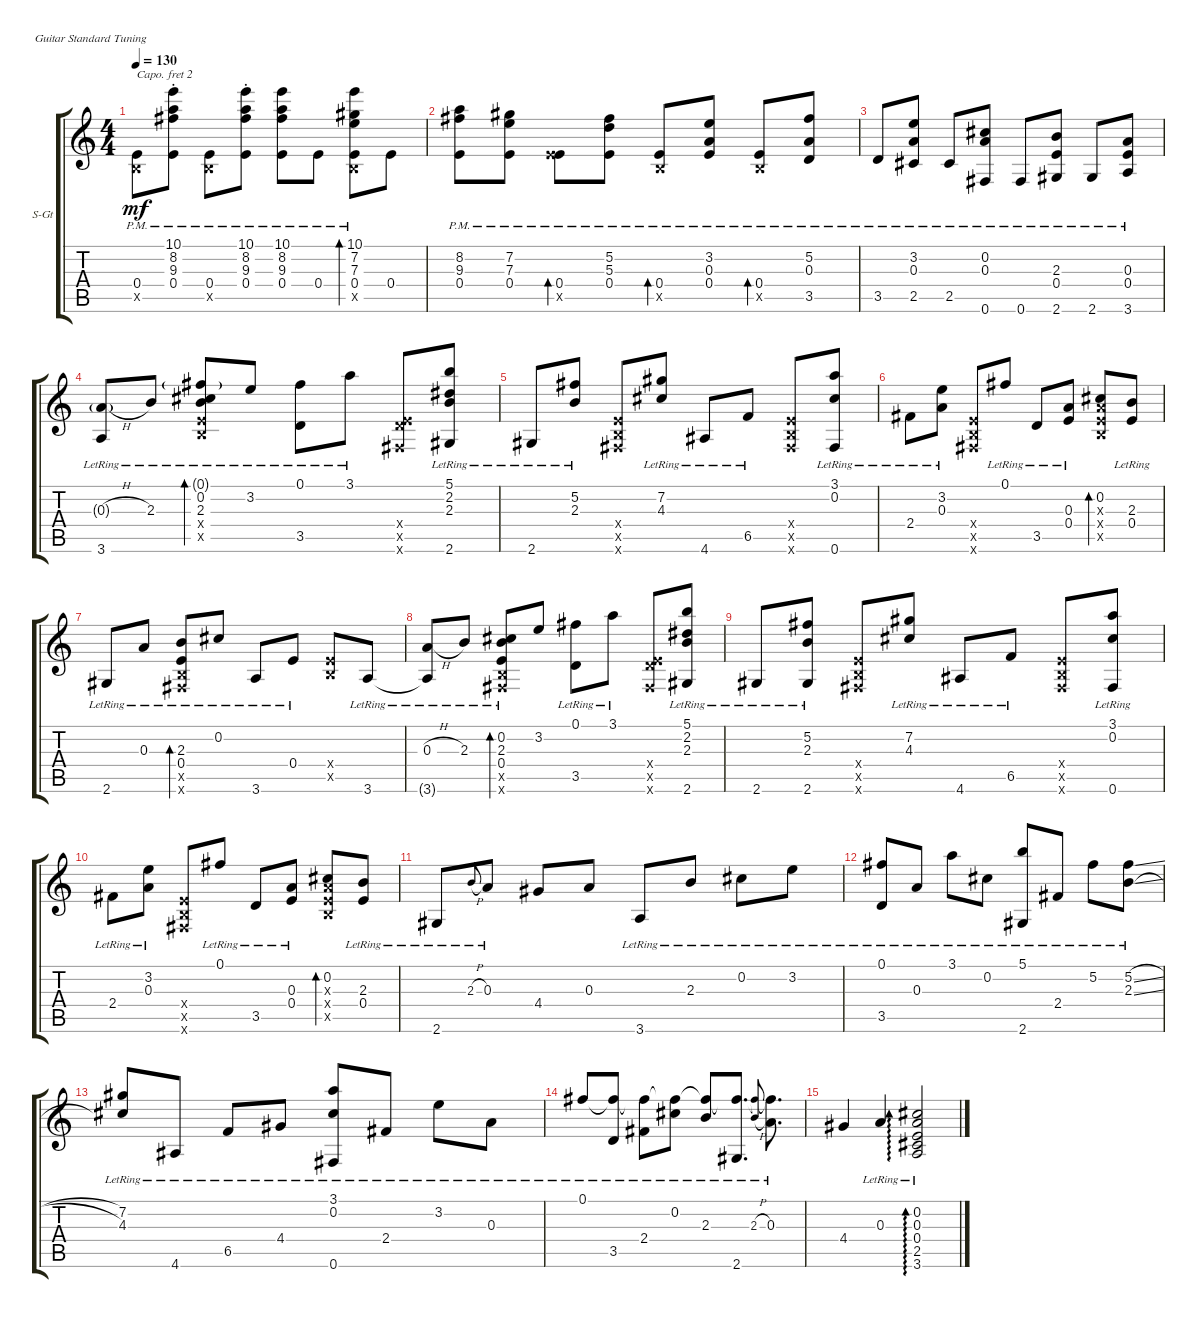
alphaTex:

\bracketExtendMode groupsimilarinstruments
\firstSystemTrackNameOrientation horizontal
\otherSystemsTrackNameOrientation horizontal
\track ("Steel Guitar" "S-Gt") {instrument acousticguitarsteel}
\staff {score tabs}
\capo 2
\tuning (E4 B3 G3 D3 A2 E2)
\ts (4 4)
\tempo 130
\clef g2
\ks c
(0.4{pm} 0.5{x}).8{dy mf} (10.1{st} 8.2{st} 9.3{st} 0.4{pm}).8 (0.4{pm} 0.5{x}).8 (0.4{pm st} 10.1{st} 8.2{st} 9.3{st}).8 (10.1 8.2 9.3 0.4{pm}).8 0.4{pm}.8 (10.1 7.2 7.3 0.4{pm} 0.5{x}).8{bd 51} 0.4.8 |
(8.2 9.3 0.4{pm}).8 (7.2 7.3 0.4{pm}).8 (0.4{pm} 5.5{pm x}).8{bd 51} (5.2 5.3 0.4{pm}).8 (0.4{pm} 0.5{x}).8{bd 51} (3.2 0.3 0.4{pm}).8 (0.4{pm} 0.5{x}).8{bd 51} (5.2 0.3 3.5{pm}).8 |
3.5{pm}.8 (3.2 0.3 2.5{pm}).8 2.5{pm}.8 (0.2 0.3 0.6{pm}).8 0.6{pm}.8 (2.3 0.4 2.6{pm}).8 2.6{pm}.8 (0.3 0.4 3.6{pm}).8 |
(3.6{lr} 0.3{h g}).8 2.3{lr}.8 (0.2{lr} 0.4{x} 0.1{g lr} 2.3 0.5{x}).8{bd 74} 3.2{lr}.8 (0.1{lr} 3.5{lr}).8 3.1{lr}.8 (0.4{x} 3.5{x} 0.6{x}).8 (5.1 2.2{lr} 2.3{lr} 2.6{lr}).8 |
2.6{lr}.8 (5.2{lr} 2.3{lr}).8 (0.4{x} 0.5{x} 0.6{x}).8 (7.2{lr} 4.3{lr}).8 4.6{lr}.8 6.5{lr}.8 (0.4{x} 0.5{x} 0.6{x}).8 (3.1 0.2{lr} 0.6{lr}).8 |
2.4{lr}.8 (3.2{lr} 0.3{lr}).8 (0.4{x} 0.5{x} 0.6{x}).8 0.1{lr}.8 3.5{lr}.8 (0.3{lr} 0.4{lr}).8 (0.2 0.5{x} 0.3{x} 0.4{x}).8{bd 73} (2.3{lr} 0.4{lr}).8 |
2.6{lr}.8 0.3{lr}.8 (2.3{lr} 0.5{x} 0.6{x} 0.4{lr}).8{bd 53} 0.2{lr}.8 3.6{lr}.8 0.4{lr}.8 (0.4{x} 0.5{x}).8 3.6{lr}.8 |
(3.6{t} 0.3{h lr}).8 2.3{lr}.8 (0.2{lr} 0.4{lr} 0.5{x} 0.6{x} 2.3).8{bd 51} 3.2.8 (0.1{lr} 3.5{lr}).8 3.1{lr}.8 (0.4{x} 3.5{x} 0.6{x}).8 (5.1 2.2{lr} 2.6{lr} 2.3{lr}).8 |
2.6{lr}.8 (5.2{lr} 2.3{lr} 2.6).8 (0.4{x} 0.5{x} 0.6{x}).8 (7.2{lr} 4.3{lr}).8 4.6{lr}.8 6.5{lr}.8 (0.4{x} 0.5{x} 0.6{x}).8 (3.1{lr} 0.2{lr} 0.6{lr}).8 |
2.4{lr}.8 (3.2{lr} 0.3{lr}).8 (0.4{x} 0.5{x} 0.6{x}).8 0.1{lr}.8 3.5{lr}.8 (0.3{lr} 0.4{lr}).8 (0.2 0.5{x} 0.3{x} 0.4{x}).8{bd 73} (2.3{lr} 0.4{lr}).8 |
2.6{lr}.8 2.3{h lr}.8{gr onbeat} 0.3{lr}.8 4.4.8 0.3.8 3.6{lr}.8 2.3{lr}.8 0.2{lr}.8 3.2{lr}.8 |
(0.1{lr} 3.5{lr}).8 0.3{lr}.8 3.1{lr}.8 0.2{lr}.8 (5.1{lr} 2.6{lr}).8 2.4{lr}.8 5.2{lr}.8 (5.2{sl lr} 2.3{sl lr}).8 |
(7.2{lr} 4.3{lr}).8 4.6{lr}.8 6.5{lr}.8 4.4{lr}.8 (3.1{lr} 0.2{lr} 0.6{lr}).8 2.4{lr}.8 3.2{lr}.8 0.3{lr}.8 |
0.1{lr}.8 (3.5{lr} 0.1{lr t}).8 (2.4{lr} 0.1{lr t}).8 (0.2{lr} 0.1{lr t}).8 (2.3{lr} 0.1{lr t}).8 (2.6{lr} 0.1{lr t}).8{d} (2.3{h lr} 0.1{lr t}).8{gr onbeat} (0.3{lr} 0.1{lr t}).8{d} |
4.4.4 0.3{lr}.4 (0.3{lr} 0.4{lr} 2.5{lr} 3.6{lr} 0.2).2{ad 480}
